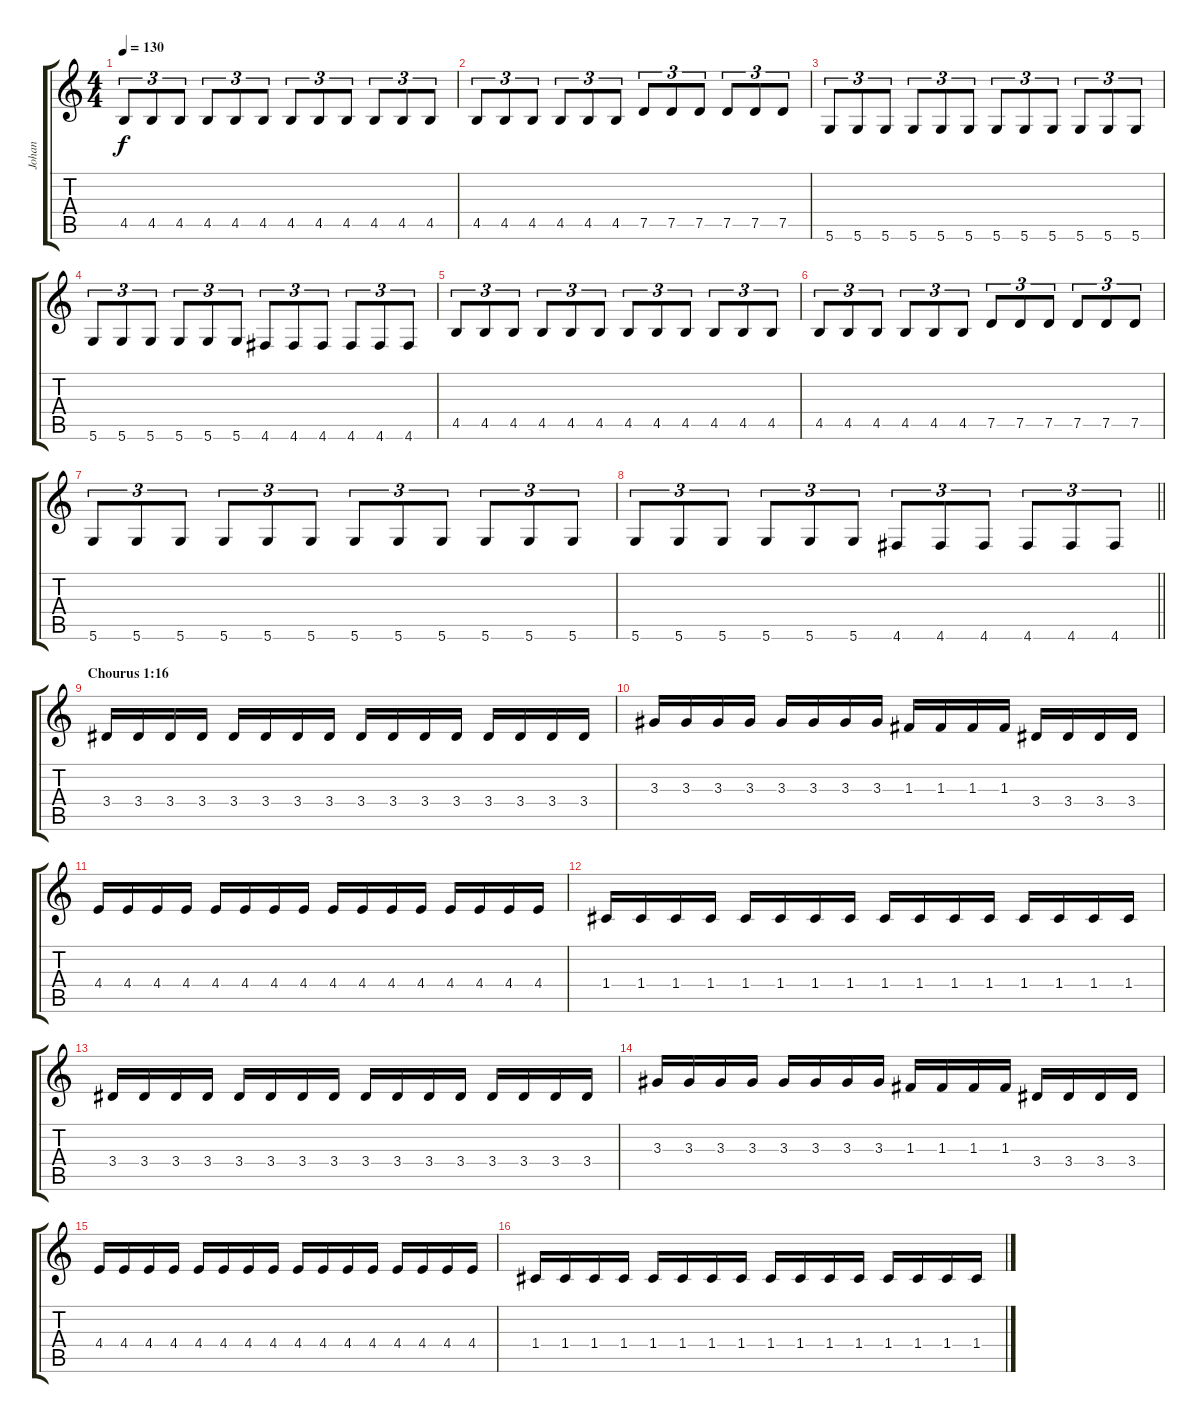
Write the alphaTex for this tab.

\track ("Johan" "Johan") {instrument distortionguitar}
\staff {score tabs}
\tuning (D4 A3 F3 C3 G2 D2) {hide}
\ts (4 4)
\tempo 130
\clef g2
\ks c
4.5.8{tu (3 2) dy f} 4.5.8{tu (3 2)} 4.5.8{tu (3 2)} 4.5.8{tu (3 2)} 4.5.8{tu (3 2)} 4.5.8{tu (3 2)} 4.5.8{tu (3 2)} 4.5.8{tu (3 2)} 4.5.8{tu (3 2)} 4.5.8{tu (3 2)} 4.5.8{tu (3 2)} 4.5.8{tu (3 2)} |
4.5.8{tu (3 2)} 4.5.8{tu (3 2)} 4.5.8{tu (3 2)} 4.5.8{tu (3 2)} 4.5.8{tu (3 2)} 4.5.8{tu (3 2)} 7.5.8{tu (3 2)} 7.5.8{tu (3 2)} 7.5.8{tu (3 2)} 7.5.8{tu (3 2)} 7.5.8{tu (3 2)} 7.5.8{tu (3 2)} |
5.6.8{tu (3 2)} 5.6.8{tu (3 2)} 5.6.8{tu (3 2)} 5.6.8{tu (3 2)} 5.6.8{tu (3 2)} 5.6.8{tu (3 2)} 5.6.8{tu (3 2)} 5.6.8{tu (3 2)} 5.6.8{tu (3 2)} 5.6.8{tu (3 2)} 5.6.8{tu (3 2)} 5.6.8{tu (3 2)} |
5.6.8{tu (3 2)} 5.6.8{tu (3 2)} 5.6.8{tu (3 2)} 5.6.8{tu (3 2)} 5.6.8{tu (3 2)} 5.6.8{tu (3 2)} 4.6.8{tu (3 2)} 4.6.8{tu (3 2)} 4.6.8{tu (3 2)} 4.6.8{tu (3 2)} 4.6.8{tu (3 2)} 4.6.8{tu (3 2)} |
4.5.8{tu (3 2)} 4.5.8{tu (3 2)} 4.5.8{tu (3 2)} 4.5.8{tu (3 2)} 4.5.8{tu (3 2)} 4.5.8{tu (3 2)} 4.5.8{tu (3 2)} 4.5.8{tu (3 2)} 4.5.8{tu (3 2)} 4.5.8{tu (3 2)} 4.5.8{tu (3 2)} 4.5.8{tu (3 2)} |
4.5.8{tu (3 2)} 4.5.8{tu (3 2)} 4.5.8{tu (3 2)} 4.5.8{tu (3 2)} 4.5.8{tu (3 2)} 4.5.8{tu (3 2)} 7.5.8{tu (3 2)} 7.5.8{tu (3 2)} 7.5.8{tu (3 2)} 7.5.8{tu (3 2)} 7.5.8{tu (3 2)} 7.5.8{tu (3 2)} |
5.6.8{tu (3 2)} 5.6.8{tu (3 2)} 5.6.8{tu (3 2)} 5.6.8{tu (3 2)} 5.6.8{tu (3 2)} 5.6.8{tu (3 2)} 5.6.8{tu (3 2)} 5.6.8{tu (3 2)} 5.6.8{tu (3 2)} 5.6.8{tu (3 2)} 5.6.8{tu (3 2)} 5.6.8{tu (3 2)} |
\barLineRight lightlight
5.6.8{tu (3 2)} 5.6.8{tu (3 2)} 5.6.8{tu (3 2)} 5.6.8{tu (3 2)} 5.6.8{tu (3 2)} 5.6.8{tu (3 2)} 4.6.8{tu (3 2)} 4.6.8{tu (3 2)} 4.6.8{tu (3 2)} 4.6.8{tu (3 2)} 4.6.8{tu (3 2)} 4.6.8{tu (3 2)} |
\section ("" "Chourus 1:16")
3.4.16 3.4.16 3.4.16 3.4.16 3.4.16 3.4.16 3.4.16 3.4.16 3.4.16 3.4.16 3.4.16 3.4.16 3.4.16 3.4.16 3.4.16 3.4.16 |
3.3.16 3.3.16 3.3.16 3.3.16 3.3.16 3.3.16 3.3.16 3.3.16 1.3.16 1.3.16 1.3.16 1.3.16 3.4.16 3.4.16 3.4.16 3.4.16 |
4.4.16 4.4.16 4.4.16 4.4.16 4.4.16 4.4.16 4.4.16 4.4.16 4.4.16 4.4.16 4.4.16 4.4.16 4.4.16 4.4.16 4.4.16 4.4.16 |
1.4.16 1.4.16 1.4.16 1.4.16 1.4.16 1.4.16 1.4.16 1.4.16 1.4.16 1.4.16 1.4.16 1.4.16 1.4.16 1.4.16 1.4.16 1.4.16 |
3.4.16 3.4.16 3.4.16 3.4.16 3.4.16 3.4.16 3.4.16 3.4.16 3.4.16 3.4.16 3.4.16 3.4.16 3.4.16 3.4.16 3.4.16 3.4.16 |
3.3.16 3.3.16 3.3.16 3.3.16 3.3.16 3.3.16 3.3.16 3.3.16 1.3.16 1.3.16 1.3.16 1.3.16 3.4.16 3.4.16 3.4.16 3.4.16 |
4.4.16 4.4.16 4.4.16 4.4.16 4.4.16 4.4.16 4.4.16 4.4.16 4.4.16 4.4.16 4.4.16 4.4.16 4.4.16 4.4.16 4.4.16 4.4.16 |
1.4.16 1.4.16 1.4.16 1.4.16 1.4.16 1.4.16 1.4.16 1.4.16 1.4.16 1.4.16 1.4.16 1.4.16 1.4.16 1.4.16 1.4.16 1.4.16
